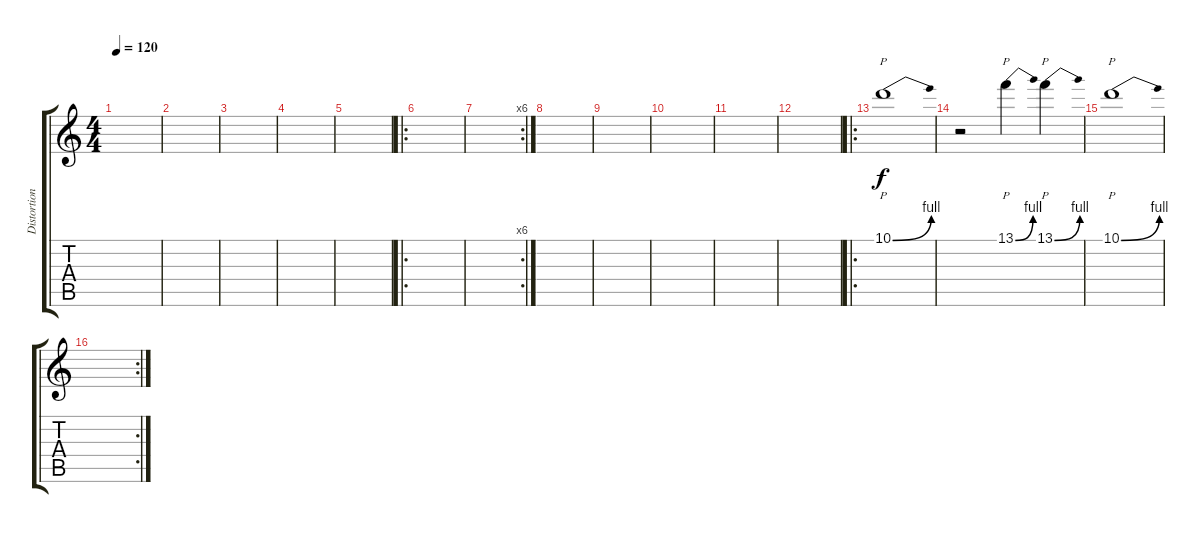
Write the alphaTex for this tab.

\track ("Distortion of last paragraph" "Distortion") {instrument distortionguitar}
\staff {score tabs}
\tuning (E4 B3 G3 D3 A2 E2) {hide}
\ts (4 4)
\tempo 120
\clef g2
\ks c
|
|
|
|
|
\ro
|
\rc 6
|
|
|
|
|
|
\ro
10.1{be (bend 0 0 60 4)}.1{p} |
r.2 13.1{be (bend 0 0 60 4)}.4{p} 13.1{be (bend 0 0 60 4)}.4{p} |
10.1{be (bend 0 0 60 4)}.1{p} |
\rc 2
